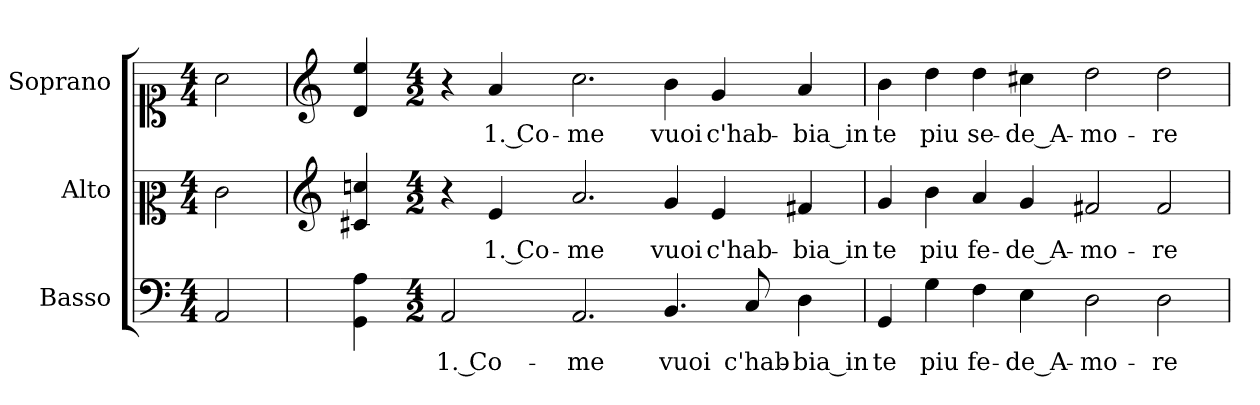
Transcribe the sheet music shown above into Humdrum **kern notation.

**kern	**text	**kern	**text	**kern	**text
*part3	*part3	*part2	*part2	*part1	*part1
*staff3	*staff3	*staff2	*staff2	*staff1	*staff1
*I"Basso	*	*I"Alto	*	*I"Soprano	*
*I'B.	*	*I'A.	*	*I'S.	*
!!LO:PB:g=z
*clefF4	*	*clefC2	*	*clefC1	*
*k[]	*	*k[]	*	*k[]	*
*C:	*	*C:	*	*C:	*
*M4/4	*	*M4/4	*	*M4/4	*
=1	=1	=1	=1	=1	=1
!LO:N:head=open	!	!LO:N:head=open	!	!LO:N:head=open	!
2AAi/	.	2ei\	.	2ai\	.
=2	=2	=2	=2	=2	=2
*	*	*clefG2	*	*clefG2	*
4GGi\ 4Ai	.	4c#Xi/ 4ccni	.	4di/ 4eei	.
=3-	=3-	=3-	=3-	=3-	=3-
*M4/2	*	*M4/2	*	*M4/2	*
!	!LO:LY:b:color=#000000	!	!	!	!
2AAi/	1. Co-	4r	.	4r	.
!	!	!	!LO:LY:b:color=#000000	!	!
!	!	!	!	!	!LO:LY:b:color=#000000
.	.	4ei/	1. Co-	4ai/	1. Co-
!	!LO:LY:b:color=#000000	!	!	!	!
!	!	!	!LO:LY:b:color=#000000	!	!
!	!	!	!	!	!LO:LY:b:color=#000000
2.AAi/	-me	2.ai/	-me	2.cci\	-me
!	!LO:LY:b:color=#000000	!	!	!	!
!	!	!	!LO:LY:b:color=#000000	!	!
!	!	!	!	!	!LO:LY:b:color=#000000
4.BBi/	vuoi	4gi/	vuoi	4bi\	vuoi
!	!	!	!LO:LY:b:color=#000000	!	!
!	!	!	!	!	!LO:LY:b:color=#000000
.	.	4ei/	c'hab-	4gi/	c'hab-
!	!LO:LY:b:color=#000000	!	!	!	!
8Ci/	c'hab-	.	.	.	.
!	!LO:LY:b:color=#000000	!	!	!	!
!	!	!	!LO:LY:b:color=#000000	!	!
!	!	!	!	!	!LO:LY:b:color=#000000
4Di\	-bia_in	4f#Xi/	-bia_in	4ai/	-bia_in
=4	=4	=4	=4	=4	=4
!	!LO:LY:b:color=#000000	!	!	!	!
!	!	!	!LO:LY:b:color=#000000	!	!
!	!	!	!	!	!LO:LY:b:color=#000000
4GGi/	te	4gi/	te	4bi\	te
!	!LO:LY:b:color=#000000	!	!	!	!
!	!	!	!LO:LY:b:color=#000000	!	!
!	!	!	!	!	!LO:LY:b:color=#000000
4Gi\	piu	4bi\	piu	4ddi\	piu
!	!LO:LY:b:color=#000000	!	!	!	!
!	!	!	!LO:LY:b:color=#000000	!	!
!	!	!	!	!	!LO:LY:b:color=#000000
4Fi\	fe-	4ai/	fe-	4ddi\	se-
!	!LO:LY:b:color=#000000	!	!	!	!
!	!	!	!LO:LY:b:color=#000000	!	!
!	!	!	!	!	!LO:LY:b:color=#000000
4Ei\	-de_A-	4gi/	-de_A-	4cc#Xi\	-de_A-
!	!LO:LY:b:color=#000000	!	!	!	!
!	!	!	!LO:LY:b:color=#000000	!	!
!	!	!	!	!	!LO:LY:b:color=#000000
2Di\	-mo-	2f#Xi/	-mo-	2ddi\	-mo-
!	!LO:LY:b:color=#000000	!	!	!	!
!	!	!	!LO:LY:b:color=#000000	!	!
!	!	!	!	!	!LO:LY:b:color=#000000
2Di\	-re	2f#i/	-re	2ddi\	-re
=	=	=	=	=	=
*-	*-	*-	*-	*-	*-
